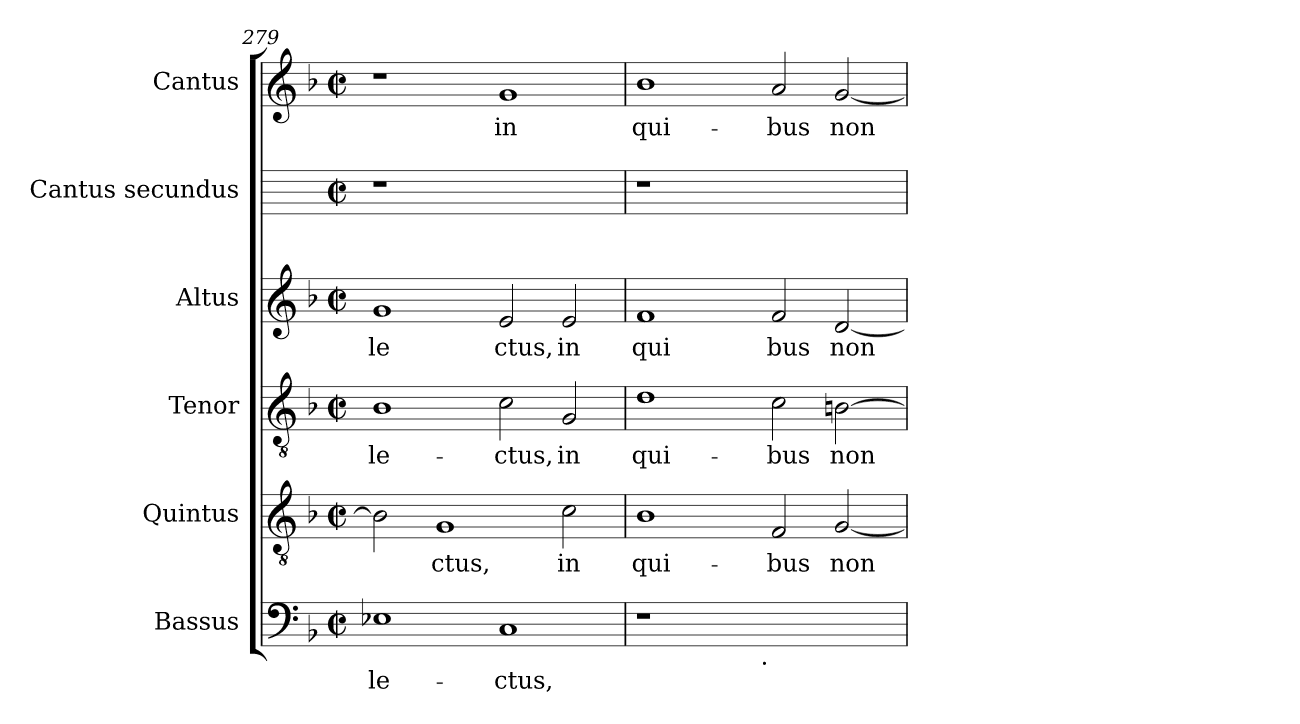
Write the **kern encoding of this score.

**kern	**text	**kern	**text	**kern	**text	**kern	**text	**kern	**kern	**text
*part6	*part6	*part5	*part5	*part4	*part4	*part3	*part3	*part2	*part1	*part1
*staff6	*staff6	*staff5	*staff5	*staff4	*staff4	*staff3	*staff3	*staff2	*staff1	*staff1
*I"Bassus	*	*I"Quintus	*	*I"Tenor	*	*I"Altus	*	*I"Cantus  secundus	*I"Cantus	*
*I'B	*	*I'Q	*	*I'T	*	*I'A	*	*	*I'C	*
*clefF4	*	*clefGv2	*	*clefGv2	*	*clefG2	*	*	*clefG2	*
*k[b-]	*	*k[b-]	*	*k[b-]	*	*k[b-]	*	*k[]	*k[b-]	*
*F:	*	*F:	*	*F:	*	*F:	*	*C:	*F:	*
*M2/2	*	*M2/2	*	*M2/2	*	*M2/2	*	*M2/2	*M2/2	*
*met(c|)	*	*met(c|)	*	*met(c|)	*	*met(c|)	*	*met(c|)	*met(c|)	*
=279	=279	=279	=279	=279	=279	=279	=279	=279	=279	=279
!	!LO:LY:b:cj	!	!LO:LY:b:cj	!	!LO:LY:b:cj	!	!LO:LY:b:cj	!	!	!
1E-	-le-	2B-\]	--	1B-	-le-	1g	le	1r	1r	.
!	!	!	!LO:LY:b:cj	!	!	!	!	!	!	!
.	.	1G	-ctus,	.	.	.	.	.	.	.
!	!LO:LY:b:cj	!	!	!	!LO:LY:b:cj	!	!LO:LY:b:cj	!	!	!LO:LY:b:cj
1C	-ctus,	.	.	2c\	-ctus,	2e/	ctus,	1ryy	1g	in
!	!	!	!LO:LY:b:cj	!	!LO:LY:b:cj	!	!LO:LY:b:cj	!	!	!
.	.	2c\	in	2G/	in	2e/	in	.	.	.
=280	=280	=280	=280	=280	=280	=280	=280	=280	=280	=280
!	!	!	!LO:LY:b:cj	!	!LO:LY:b:cj	!	!LO:LY:b:cj	!	!	!LO:LY:b:cj
*^	*	*	*	*	*	*	*	*	*	*
1r	2ryy	.	1B-	qui-	1d	qui-	1f	qui	1r	1b-	qui-
.	4...ryy	.	.	.	.	.	.	.	.	.	.
!	!LO:TX:b:t=.	!	!	!	!	!	!	!	!	!	!
.	1ryy	.	.	.	.	.	.	.	.	.	.
!	!	!	!	!LO:LY:b:cj	!	!LO:LY:b:cj	!	!LO:LY:b:cj	!	!	!LO:LY:b:cj
1ryy	.	.	2F/	-bus	2c\	-bus	2f/	bus	1ryy	2a/	-bus
!	!	!	!	!LO:LY:b:cj	!	!LO:LY:b:cj	!	!LO:LY:b:cj	!	!	!LO:LY:b:cj
.	.	.	[<2G/	non	[>2Bn\	non	[<2d/	non	.	[<2g/	non
.	32ryy	.	.	.	.	.	.	.	.	.	.
*v	*v	*	*	*	*	*	*	*	*	*	*
=	=	=	=	=	=	=	=	=	=	=
*-	*-	*-	*-	*-	*-	*-	*-	*-	*-	*-
